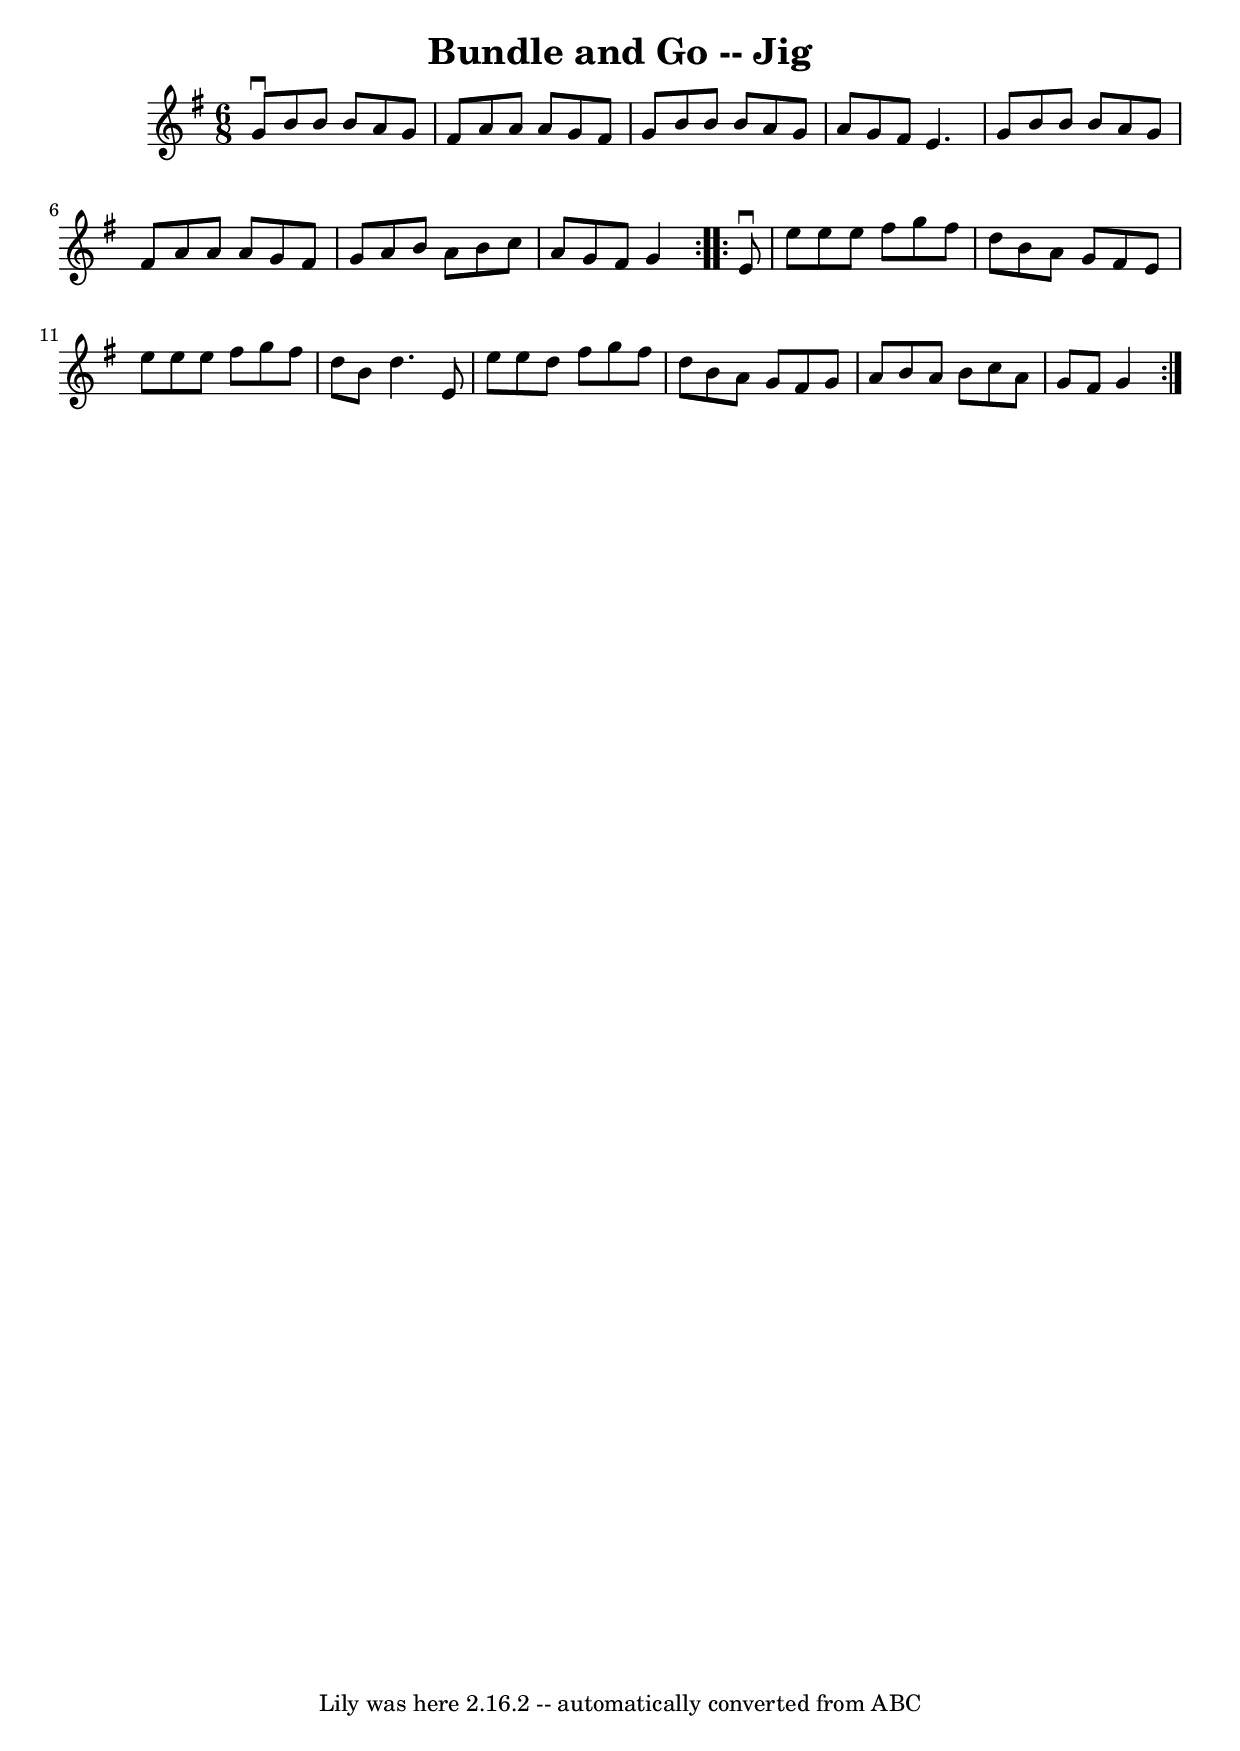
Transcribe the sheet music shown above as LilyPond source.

\version "2.16.2"
\include "Mammoth.ily"
\header {
  %% book = "Ryan's Mammoth Collection"
 crossRefNumber = "1"
 footnotes = "\\\\83 423"
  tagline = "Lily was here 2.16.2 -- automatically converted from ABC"
  title = "Bundle and Go -- Jig"

}
voicedefault =  {



  \repeat volta 2 {

    \time 6/8 
    \key g \major g'8^\downbow b'8 b'8 b'8 a'8 g'8      |
 fs'8 a'8 a'8 a'8 g'8 fs'8    |
 g'8 b'8 b'8 b'8 a'8 g'8     |
 a'8 g'8 fs'8 e'4.     |
 g'8 b'8 b'8 b'8 a'8 g'8    |
 fs'8 a'8 a'8 a'8 g'8 fs'8     |
 g'8 a'8 b'8 a'8 b'8 c''8     |
 a'8 g'8 fs'8 g'4  
  }     
  \repeat volta 2 { e'8^\downbow e''8 e''8 e''8 fs''8 g''8     |
 fs''8 d''8 b'8 a'8 g'8 fs'8     |
 e'8 e''8 e''8 e''8 fs''8 g''8     |
 fs''8 d''8 b'8 d''4.    |
 e'8 e''8 e''8 d''8 fs''8 g''8     |
 fs''8 d''8 b'8 a'8 g'8 fs'8     |
 g'8 a'8 b'8 a'8 b'8 c''8     |
 a'8 g'8 fs'8 g'4  
  }   

}

\score{
  <<

    \context Staff="default"
    {
      \voicedefault 
      
    }

  >>
  \layout {
    
  }
  \midi {
  }

}
